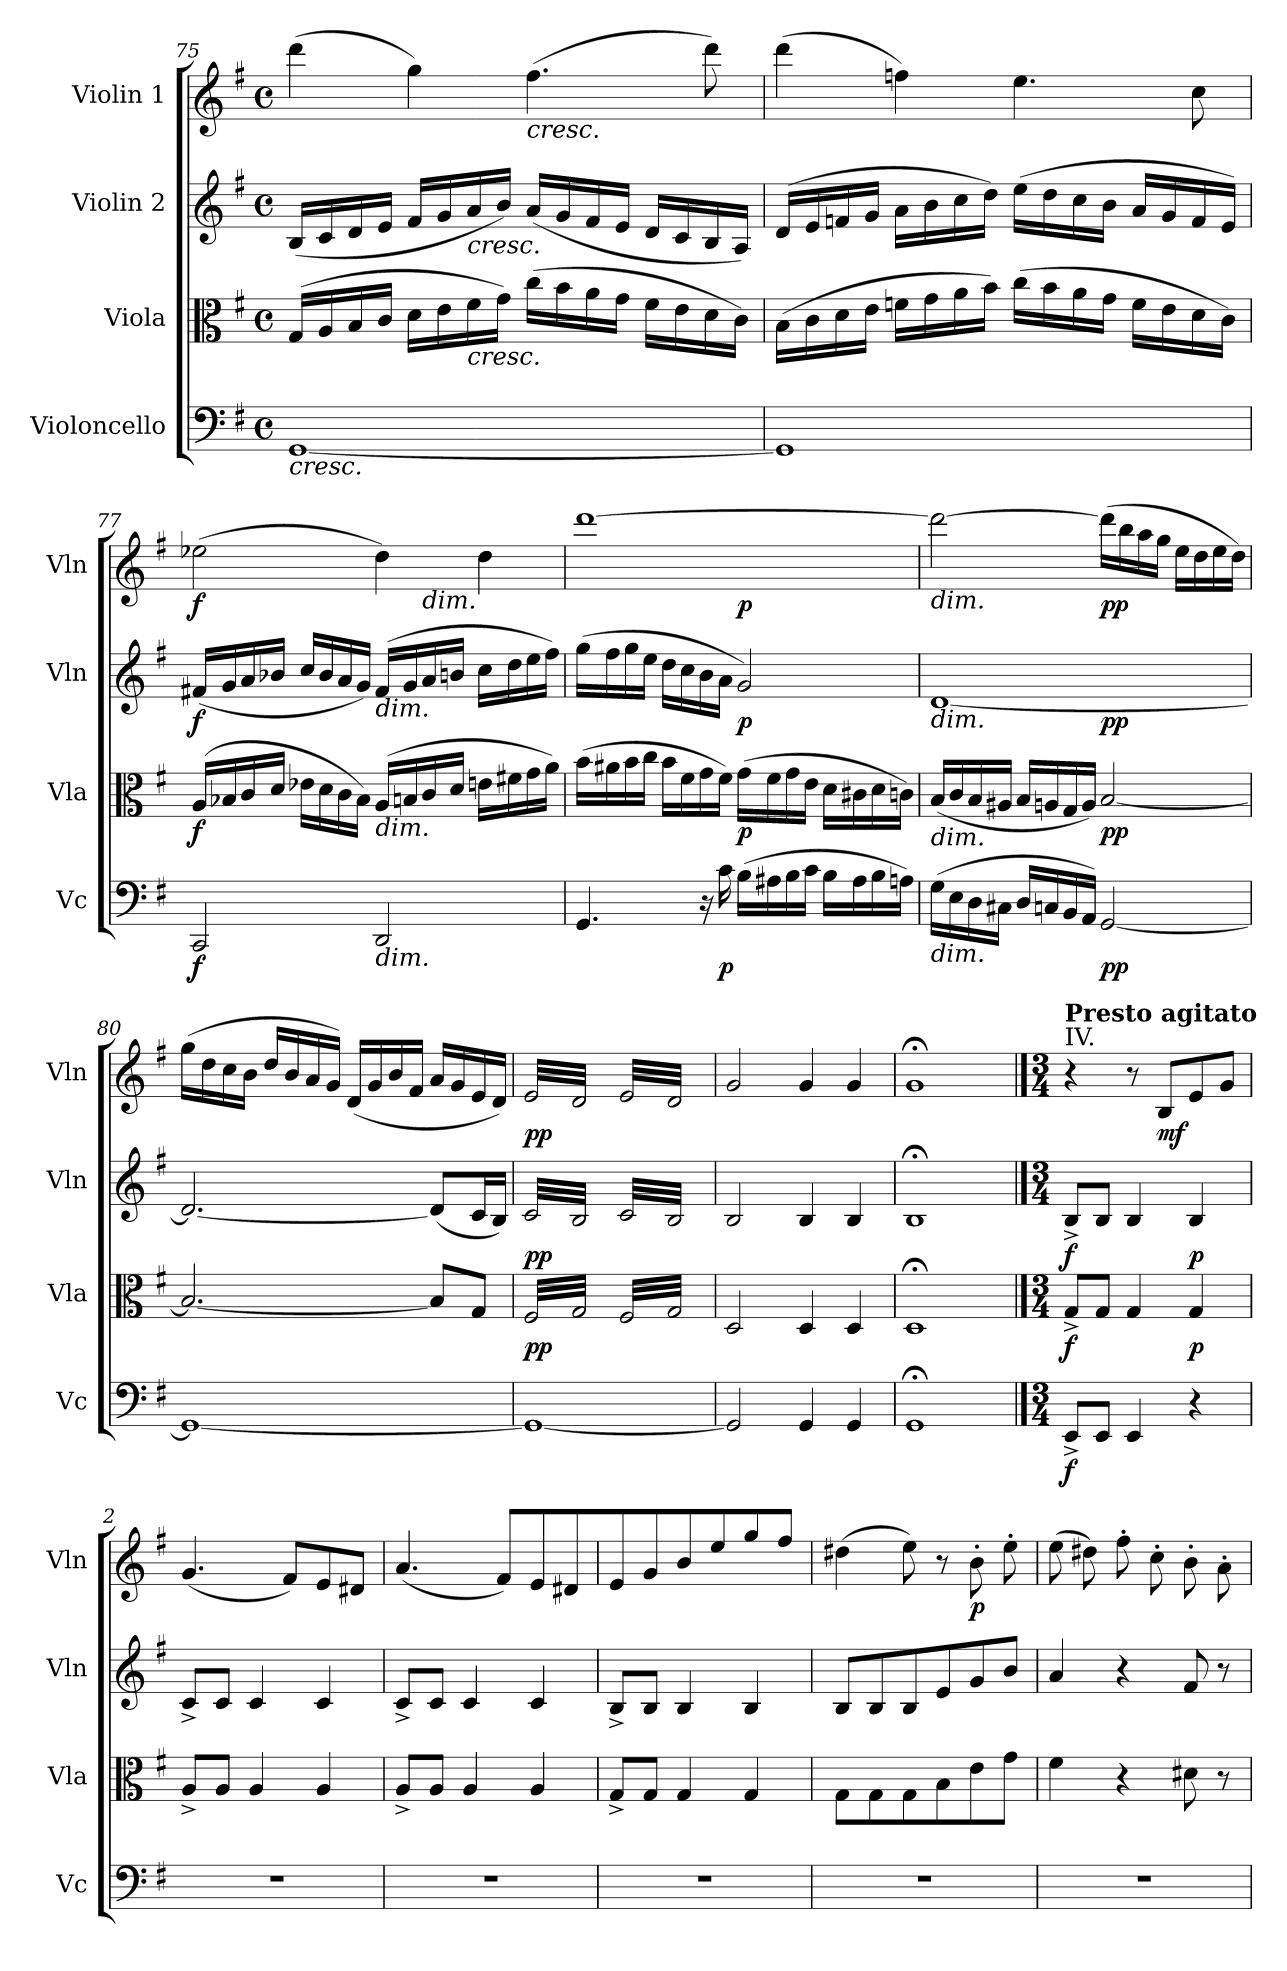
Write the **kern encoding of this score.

**kern	**dynam	**kern	**dynam	**kern	**dynam	**kern	**dynam
*part4	*part4	*part3	*part3	*part2	*part2	*part1	*part1
*staff4	*staff4	*staff3	*staff3	*staff2	*staff2	*staff1	*staff1
*I"Violoncello	*	*I"Viola	*	*I"Violin 2	*	*I"Violin 1	*
*I'Vc	*	*I'Vla	*	*I'Vln	*	*I'Vln	*
!!LO:LB:g=z
*clefF4	*	*clefC3	*	*clefG2	*	*clefG2	*
*k[f#]	*	*k[f#]	*	*k[f#]	*	*k[f#]	*
*M4/4	*	*M4/4	*	*M4/4	*	*M4/4	*
*met(c)	*	*met(c)	*	*met(c)	*	*met(c)	*
=75	=75	=75	=75	=75	=75	=75	=75
*	*	*	*	*^	*	*	*
!LO:TX:b:i:t=cresc.	!	!	!	!	!	!	!	!
[1GG	.	(16G/LL	.	(16B/LL	4.ryy	.	(4ddd\	.
.	.	16A/	.	16c/	.	.	.	.
.	.	16B/	.	16d/	.	.	.	.
.	.	16c/JJ	.	16e/JJ	.	.	.	.
.	.	16d\LL	.	16f#/LL	.	.	4gg\)	.
.	.	16e\	.	16g/	.	.	.	.
!	!	!	!	!LO:TX:b:i:t=cresc.	!	!	!	!
!	!	!LO:TX:b:i:t=cresc.	!	!	!	!	!	!
.	.	16f#\	.	16a/	8ryy	.	.	.
.	.	16g\JJ)	.	16b/JJ)	.	.	.	.
!	!	!	!	!	!	!	!LO:TX:b:i:t=cresc.	!
.	.	(16cc\LL	.	(16a/LL	2ryy	.	(4.ff#\	.
.	.	16b\	.	16g/	.	.	.	.
.	.	16a\	.	16f#/	.	.	.	.
.	.	16g\JJ	.	16e/JJ	.	.	.	.
.	.	16f#\LL	.	16d/LL	.	.	.	.
.	.	16e\	.	16c/	.	.	.	.
.	.	16d\	.	16B/	.	.	8ddd\)	.
.	.	16c\JJ)	.	16A/JJ)	.	.	.	.
*	*	*	*	*v	*v	*	*	*
=76	=76	=76	=76	=76	=76	=76	=76
1GG]	.	(16B\LL	.	(16d/LL	.	(4ddd\	.
.	.	16c\	.	16e/	.	.	.
.	.	16d\	.	16fn/	.	.	.
.	.	16e\JJ	.	16g/JJ	.	.	.
.	.	16fn\LL	.	16a\LL	.	4ffn\)	.
.	.	16g\	.	16b\	.	.	.
.	.	16a\	.	16cc\	.	.	.
.	.	16b\JJ)	.	16dd\JJ)	.	.	.
.	.	(16cc\LL	.	(16ee\LL	.	4.ee\	.
.	.	16b\	.	16dd\	.	.	.
.	.	16a\	.	16cc\	.	.	.
.	.	16g\JJ	.	16b\JJ	.	.	.
.	.	16f\LL	.	16a/LL	.	.	.
.	.	16e\	.	16g/	.	.	.
.	.	16d\	.	16f/	.	8cc\	.
.	.	16c\JJ)	.	16e/JJ)	.	.	.
=77	=77	=77	=77	=77	=77	=77	=77
*	*	*	*	*	*	*^	*
!	!LO:DY:b	!	!LO:DY:b	!	!LO:DY:b	!	!	!LO:DY:b
2CC/	f	(16A/LL	f	(16f#X/LL	f	(2ee-X\	2ryy	f
.	.	16B-X/	.	16g/	.	.	.	.
.	.	16c/	.	16a/	.	.	.	.
.	.	16d/JJ	.	16b-X/JJ	.	.	.	.
.	.	16e-X\LL	.	16cc/LL	.	.	.	.
.	.	16d\	.	16b-/	.	.	.	.
.	.	16c\	.	16a/	.	.	.	.
.	.	16B-\JJ)	.	16g/JJ)	.	.	.	.
!	!	!	!	!LO:TX:b:i:t=dim.	!	!	!	!
!	!	!LO:TX:b:i:t=dim.	!	!	!	!	!	!
!LO:TX:b:i:t=dim.	!	!	!	!	!	!	!	!
2DD/	.	(16A/LL	.	(16f#/LL	.	4dd\)	8ryy	.
.	.	16Bn/	.	16g/	.	.	.	.
!	!	!	!	!	!	!	!LO:TX:b:i:t=dim.	!
.	.	16c/	.	16a/	.	.	8ryy	.
.	.	16d/JJ	.	16bn/JJ	.	.	.	.
.	.	16en\LL	.	16cc\LL	.	4dd\	4ryy	.
.	.	16f#X\	.	16dd\	.	.	.	.
.	.	16g\	.	16ee\	.	.	.	.
.	.	16a\JJ)	.	16ff#\JJ)	.	.	.	.
!!LO:PB:g=z	!!
=78	=78	=78	=78	=78	=78	=78	=78	=78
4.GG/	.	(16b\LL	.	(16gg\LL	.	[1ddd	2ryy	.
.	.	16a#X\	.	16ff#\	.	.	.	.
.	.	16b\	.	16gg\	.	.	.	.
.	.	16cc\JJ	.	16ee\JJ	.	.	.	.
.	.	16b\LL	.	16dd\LL	.	.	.	.
.	.	16f#\	.	16cc\	.	.	.	.
16r	.	16g\	.	16b\	.	.	.	.
!	!LO:DY:b	!	!	!	!	!	!	!
16c\	p	16f#\JJ)	.	16a\JJ	.	.	.	.
!	!	!	!LO:DY:b	!	!LO:DY:b	!	!	!LO:DY:b
(16B\LL	.	(16g\LL	p	2g/)	p	.	2ryy	p
16A#X\	.	16f#\	.	.	.	.	.	.
16B\	.	16g\	.	.	.	.	.	.
16c\JJ	.	16e\JJ	.	.	.	.	.	.
16B\LL	.	16d\LL	.	.	.	.	.	.
16A#\	.	16c#X\	.	.	.	.	.	.
16B\	.	16d\	.	.	.	.	.	.
16An\JJ)	.	16cn\JJ)	.	.	.	.	.	.
*	*	*	*	*	*	*v	*v	*
!!LO:LB:g=z
=79	=79	=79	=79	=79	=79	=79	=79
*	*	*	*	*^	*	*	*
!	!	!	!	!	!	!	!LO:TX:b:i:t=dim.	!
!	!	!	!	!LO:TX:b:i:t=dim.	!	!	!	!
!	!	!LO:TX:b:i:t=dim.	!	!	!	!	!	!
!LO:TX:b:i:t=dim.	!	!	!	!	!	!	!	!
(16G\LL	.	(16B/LL	.	[1d	2ryy	.	2ddd\_	.
16E\	.	16c/	.	.	.	.	.	.
16D\	.	16B/	.	.	.	.	.	.
16C#X\JJ	.	16A#X/JJ	.	.	.	.	.	.
16D/LL	.	16B/LL	.	.	.	.	.	.
16Cn/	.	16An/	.	.	.	.	.	.
16BB/	.	16G/	.	.	.	.	.	.
16AA/JJ)	.	16A/JJ)	.	.	.	.	.	.
!	!LO:DY:b	!	!LO:DY:b	!	!	!LO:DY:b	!	!LO:DY:b
[2GG/	pp	[2B/	pp	.	2ryy	pp	(16ddd\LL]	pp
.	.	.	.	.	.	.	16bb\	.
.	.	.	.	.	.	.	16aa\	.
.	.	.	.	.	.	.	16gg\JJ	.
.	.	.	.	.	.	.	16ee\LL	.
.	.	.	.	.	.	.	16dd\	.
.	.	.	.	.	.	.	16ee\	.
.	.	.	.	.	.	.	16dd\JJ)	.
*	*	*	*	*v	*v	*	*	*
=80	=80	=80	=80	=80	=80	=80	=80
1GG_	.	2.B/_	.	2.d/_	.	(16gg\LL	.
.	.	.	.	.	.	16dd\	.
.	.	.	.	.	.	16cc\	.
.	.	.	.	.	.	16b\JJ	.
.	.	.	.	.	.	16dd/LL	.
.	.	.	.	.	.	16b/	.
.	.	.	.	.	.	16a/	.
.	.	.	.	.	.	16g/JJ)	.
.	.	.	.	.	.	(16d/LL	.
.	.	.	.	.	.	16g/	.
.	.	.	.	.	.	16b/	.
.	.	.	.	.	.	16f#/JJ	.
.	.	8B/L]	.	(8d/L]	.	16a/LL	.
.	.	.	.	.	.	16g/	.
.	.	8G/J	.	16c/L	.	16e/	.
.	.	.	.	16B/JJ)	.	16d/JJ)	.
=81	=81	=81	=81	=81	=81	=81	=81
!	!	!	!LO:DY:b	!	!LO:DY:b	!	!LO:DY:b
*	*	*tremolo	*	*	*	*	*
*	*	*	*	*tremolo	*	*	*
*	*	*	*	*	*	*tremolo	*
1GG_	.	(32F#/LLL	pp	(32c/LLL	pp	(32e/LLL	pp
.	.	32G/	.	32B/	.	32d/	.
.	.	32F#/	.	32c/	.	32e/	.
.	.	32G/	.	32B/	.	32d/	.
.	.	32F#/	.	32c/	.	32e/	.
.	.	32G/	.	32B/	.	32d/	.
.	.	32F#/	.	32c/	.	32e/	.
.	.	32G/	.	32B/	.	32d/	.
.	.	32F#/	.	32c/	.	32e/	.
.	.	32G/	.	32B/	.	32d/	.
.	.	32F#/	.	32c/	.	32e/	.
.	.	32G/	.	32B/	.	32d/	.
.	.	32F#/	.	32c/	.	32e/	.
.	.	32G/	.	32B/	.	32d/	.
.	.	32F#/	.	32c/	.	32e/	.
.	.	32G/JJJ	.	32B/JJJ	.	32d/JJJ	.
.	.	32F#/LLL	.	32c/LLL	.	32e/LLL	.
.	.	32G/)	.	32B/)	.	32d/)	.
.	.	32F#/	.	32c/	.	32e/	.
.	.	32G/)	.	32B/)	.	32d/)	.
.	.	32F#/	.	32c/	.	32e/	.
.	.	32G/)	.	32B/)	.	32d/)	.
.	.	32F#/	.	32c/	.	32e/	.
.	.	32G/)	.	32B/)	.	32d/)	.
.	.	32F#/	.	32c/	.	32e/	.
.	.	32G/)	.	32B/)	.	32d/)	.
.	.	32F#/	.	32c/	.	32e/	.
.	.	32G/)	.	32B/)	.	32d/)	.
.	.	32F#/	.	32c/	.	32e/	.
.	.	32G/)	.	32B/)	.	32d/)	.
.	.	32F#/	.	32c/	.	32e/	.
.	.	32G/)JJJ	.	32B/)JJJ	.	32d/)JJJ	.
*	*	*	*	*	*	*Xtremolo	*
*	*	*	*	*Xtremolo	*	*	*
*	*	*Xtremolo	*	*	*	*	*
=82	=82	=82	=82	=82	=82	=82	=82
2GG/]	.	2D/	.	2B/	.	2g/	.
.	.	.	.	.	.	.	.
.	.	.	.	.	.	.	.
.	.	.	.	.	.	.	.
.	.	.	.	.	.	.	.
.	.	.	.	.	.	.	.
.	.	.	.	.	.	.	.
.	.	.	.	.	.	.	.
4GG/	.	4D/	.	4B/	.	4g/	.
4GG/	.	4D/	.	4B/	.	4g/	.
=83	=83	=83	=83	=83	=83	=83	=83
1GG;<	.	1D;<	.	1B;<	.	1g;<	.
!!LO:PB:g=z
==1	==1	==1	==1	==1	==1	==1	==1
*M3/4	*	*M3/4	*	*M3/4	*	*M3/4	*
*	*	*	*	*	*	*MM216	*
!	!	!	!	!	!	!LO:TX:a:t=IV.	!
!	!	!	!	!	!	!LO:TX:a:B:t=Presto agitato	!
!	!LO:DY:b	!	!LO:DY:b	!	!LO:DY:b	!	!
8EE^/L	f	8G^/L	f	8B^/L	f	4r	.
8EE/J	.	8G/J	.	8B/J	.	.	.
4EE/	.	4G/	.	4B/	.	8r	.
!	!	!	!	!	!	!	!LO:DY:b
.	.	.	.	.	.	8B/L	mf
!	!	!	!LO:DY:b	!	!LO:DY:b	!	!
4r	.	4G/	p	4B/	p	8e/	.
.	.	.	.	.	.	8g/J	.
=2	=2	=2	=2	=2	=2	=2	=2
2.r	.	8A^/L	.	8c^/L	.	(4.g/	.
.	.	8A/J	.	8c/J	.	.	.
.	.	4A/	.	4c/	.	.	.
.	.	.	.	.	.	8f#/L)	.
.	.	4A/	.	4c/	.	8e/	.
.	.	.	.	.	.	8d#X/J	.
=3	=3	=3	=3	=3	=3	=3	=3
2.r	.	8A^/L	.	8c^/L	.	(4.a/	.
.	.	8A/J	.	8c/J	.	.	.
.	.	4A/	.	4c/	.	.	.
.	.	.	.	.	.	8f#/L)	.
.	.	4A/	.	4c/	.	8e/	.
.	.	.	.	.	.	8d#X/	.
=4	=4	=4	=4	=4	=4	=4	=4
2.r	.	8G^/L	.	8B^/L	.	8e/	.
.	.	8G/J	.	8B/J	.	8g/	.
.	.	4G/	.	4B/	.	8b/	.
.	.	.	.	.	.	8ee/	.
.	.	4G/	.	4B/	.	8gg/	.
.	.	.	.	.	.	8ff#/J	.
=5	=5	=5	=5	=5	=5	=5	=5
2.r	.	8G\L	.	8B/L	.	(4dd#X\	.
.	.	8G\	.	8B/	.	.	.
.	.	8G\	.	8B/	.	8ee\)	.
.	.	8B\	.	8e/	.	8r	.
!	!	!	!	!	!	!	!LO:DY:b
.	.	8e\	.	8g/	.	8b'\L	p
.	.	8g\J	.	8b/J	.	8ee'\	.
=6	=6	=6	=6	=6	=6	=6	=6
2.r	.	4f#\	.	4a/	.	(8ee\	.
.	.	.	.	.	.	8dd#X\)	.
.	.	4r	.	4r	.	8ff#'\	.
.	.	.	.	.	.	8cc'\	.
.	.	8d#X\	.	8f#/	.	8b'\	.
.	.	8r	.	8r	.	8a'\	.
=	=	=	=	=	=	=	=
*-	*-	*-	*-	*-	*-	*-	*-
